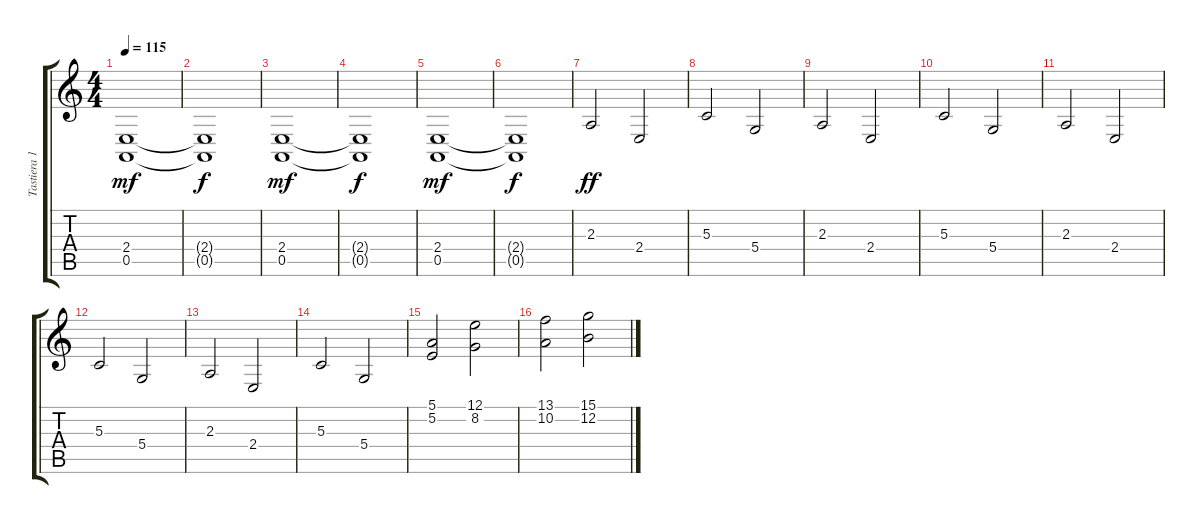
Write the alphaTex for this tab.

\track ("Tastiera 1" "Tastiera 1") {instrument pad2warm}
\staff {score tabs}
\tuning (E4 B3 G3 D3 A2 E2) {hide}
\ts (4 4)
\tempo 115
\clef g2
\ks c
(2.4 0.5).1{dy mf} |
(2.4{t} 0.5{t}).1{dy f} |
(2.4 0.5).1{dy mf} |
(2.4{t} 0.5{t}).1{dy f} |
(2.4 0.5).1{dy mf} |
(2.4{t} 0.5{t}).1{dy f} |
2.3.2{dy ff volume 5} 2.4.2 |
5.3.2 5.4.2 |
2.3.2 2.4.2 |
5.3.2 5.4.2 |
2.3.2{volume 9} 2.4.2 |
5.3.2 5.4.2 |
2.3.2 2.4.2 |
5.3.2 5.4.2 |
(5.1 5.2).2{volume 7 instrument rockorgan} (12.1 8.2).2 |
(13.1 10.2).2 (15.1 12.2).2
